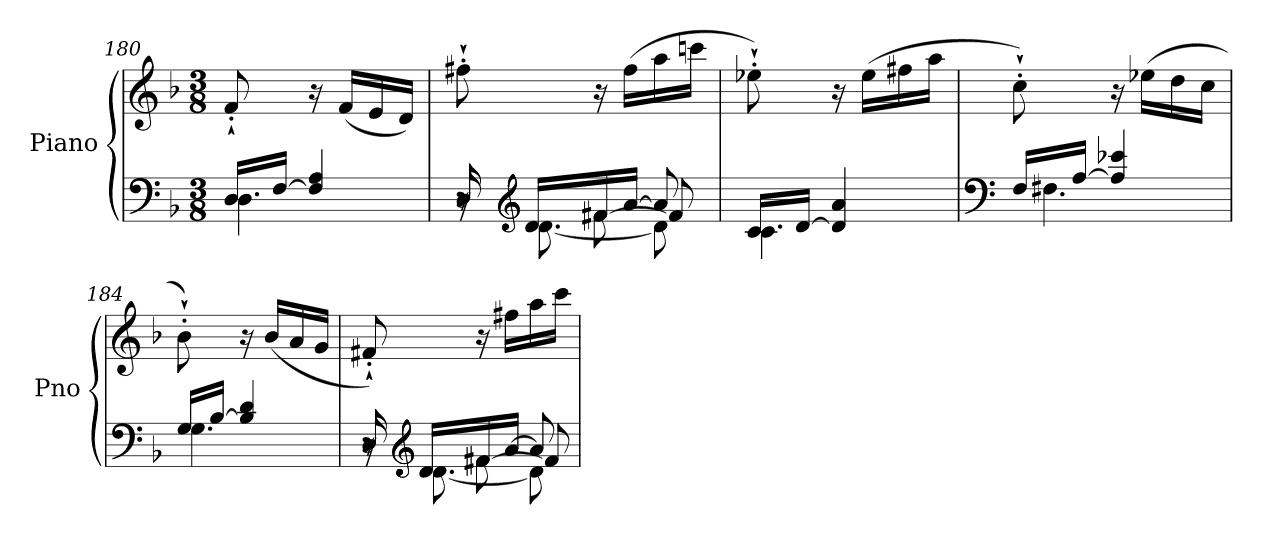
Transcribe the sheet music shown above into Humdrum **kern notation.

**kern	**kern
*part1	*part1
*staff2	*staff1
*I"Piano	*
*I'Pno	*
*clefF4	*clefG2
*k[b-]	*k[b-]
*M3/8	*M3/8
=180	=180
*^	*
16D/LL	4.D\	8f'`/
[16F/JJ	.	.
4F/] 4A/	.	16r
.	.	(<16f/LL
.	.	16e/
.	.	16d/JJ)
!!LO:LB:g=z
=181	=181	=181
*	*^	*
16D/	16r	8r	8ff#X'`\
*clefG2	*	*	*
16d/LL	[8.d\	.	.
16f#X/	.	[8f#X\	16r
[16a/JJ	.	.	(>16ff#\LL
8a/]	8d\]	8f#/]	16aa\
.	.	.	16cccn\JJ
*	*v	*v	*
=182	=182	=182
16c/LL	4.c\	8ee-X'`\)
[16d/JJ	.	.
4d/] 4a/	.	16r
.	.	(>16ee-\LL
.	.	16ff#X\
.	.	16aa\JJ
=183	=183	=183
*clefF4	*	*
16F/LL	4.F#X\	8cc'`\)
[16A/JJ	.	.
4A/] 4e-X/	.	16r
.	.	(>16ee-X\LL
.	.	16dd\
.	.	16cc\JJ
=184	=184	=184
16G/LL	4.G\	8b-'`\)
[16B-/JJ	.	.
4B-/] 4d/	.	16r
.	.	(<16b-/LL
.	.	16a/
.	.	16g/JJ
!!LO:LB:g=z
=185	=185	=185
*	*^	*
16D/	16r	8r	8f#X'`/)
*clefG2	*	*	*
16d/LL	[8.d\	.	.
16f#X/	.	[8f#X\	16r
[16a/JJ	.	.	16ff#X\LL
8a/]	8d\]	8f#/]	16aa\
.	.	.	16ccc\JJ
*v	*v	*v	*
=	=
*-	*-
